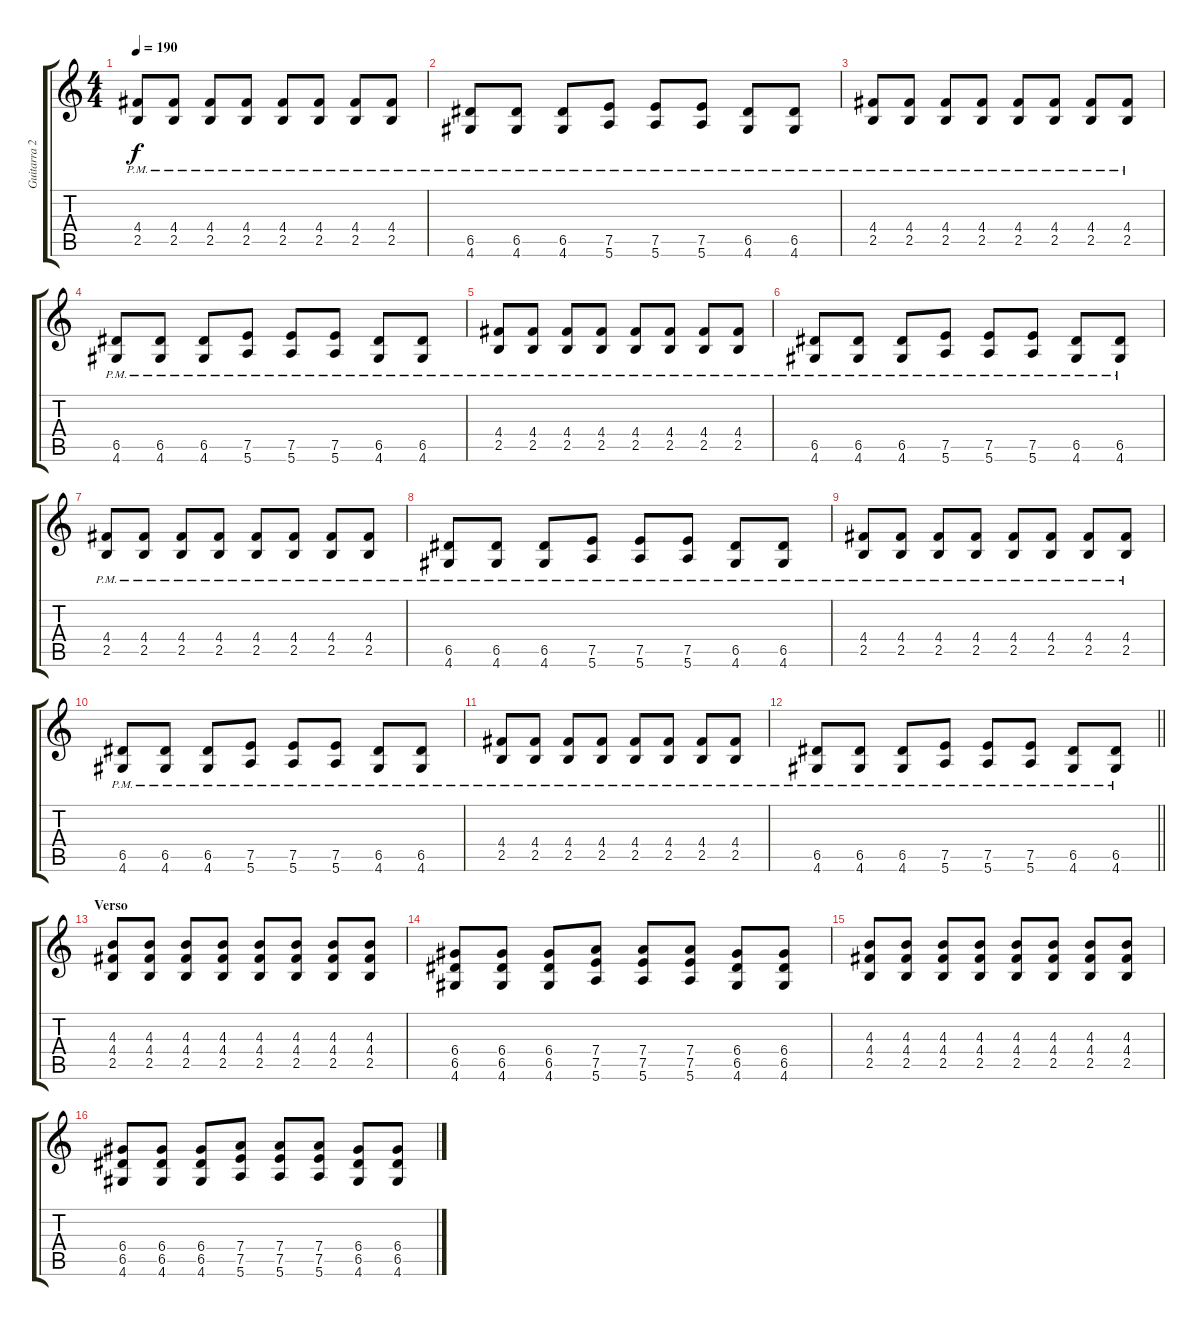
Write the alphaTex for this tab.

\track ("Guitarra 2 - Erik" "Guitarra 2") {instrument overdrivenguitar}
\staff {score tabs}
\tuning (E4 B3 G3 D3 A2 E2) {hide}
\ts (4 4)
\tempo 190
\clef g2
\ks c
(4.4{pm} 2.5{pm}).8{dy f} (4.4{pm} 2.5{pm}).8 (4.4{pm} 2.5{pm}).8 (4.4{pm} 2.5{pm}).8 (4.4{pm} 2.5{pm}).8 (4.4{pm} 2.5{pm}).8 (4.4{pm} 2.5{pm}).8 (4.4{pm} 2.5{pm}).8 |
(6.5{pm} 4.6{pm}).8 (6.5{pm} 4.6{pm}).8 (6.5{pm} 4.6{pm}).8 (7.5{pm} 5.6{pm}).8 (7.5{pm} 5.6{pm}).8 (7.5{pm} 5.6{pm}).8 (6.5{pm} 4.6{pm}).8 (6.5{pm} 4.6{pm}).8 |
(4.4{pm} 2.5{pm}).8 (4.4{pm} 2.5{pm}).8 (4.4{pm} 2.5{pm}).8 (4.4{pm} 2.5{pm}).8 (4.4{pm} 2.5{pm}).8 (4.4{pm} 2.5{pm}).8 (4.4{pm} 2.5{pm}).8 (4.4{pm} 2.5{pm}).8 |
(6.5{pm} 4.6{pm}).8 (6.5{pm} 4.6{pm}).8 (6.5{pm} 4.6{pm}).8 (7.5{pm} 5.6{pm}).8 (7.5{pm} 5.6{pm}).8 (7.5{pm} 5.6{pm}).8 (6.5{pm} 4.6{pm}).8 (6.5{pm} 4.6{pm}).8 |
(4.4{pm} 2.5{pm}).8 (4.4{pm} 2.5{pm}).8 (4.4{pm} 2.5{pm}).8 (4.4{pm} 2.5{pm}).8 (4.4{pm} 2.5{pm}).8 (4.4{pm} 2.5{pm}).8 (4.4{pm} 2.5{pm}).8 (4.4{pm} 2.5{pm}).8 |
(6.5{pm} 4.6{pm}).8 (6.5{pm} 4.6{pm}).8 (6.5{pm} 4.6{pm}).8 (7.5{pm} 5.6{pm}).8 (7.5{pm} 5.6{pm}).8 (7.5{pm} 5.6{pm}).8 (6.5{pm} 4.6{pm}).8 (6.5{pm} 4.6{pm}).8 |
(4.4{pm} 2.5{pm}).8 (4.4{pm} 2.5{pm}).8 (4.4{pm} 2.5{pm}).8 (4.4{pm} 2.5{pm}).8 (4.4{pm} 2.5{pm}).8 (4.4{pm} 2.5{pm}).8 (4.4{pm} 2.5{pm}).8 (4.4{pm} 2.5{pm}).8 |
(6.5{pm} 4.6{pm}).8 (6.5{pm} 4.6{pm}).8 (6.5{pm} 4.6{pm}).8 (7.5{pm} 5.6{pm}).8 (7.5{pm} 5.6{pm}).8 (7.5{pm} 5.6{pm}).8 (6.5{pm} 4.6{pm}).8 (6.5{pm} 4.6{pm}).8 |
(4.4{pm} 2.5{pm}).8 (4.4{pm} 2.5{pm}).8 (4.4{pm} 2.5{pm}).8 (4.4{pm} 2.5{pm}).8 (4.4{pm} 2.5{pm}).8 (4.4{pm} 2.5{pm}).8 (4.4{pm} 2.5{pm}).8 (4.4{pm} 2.5{pm}).8 |
(6.5{pm} 4.6{pm}).8 (6.5{pm} 4.6{pm}).8 (6.5{pm} 4.6{pm}).8 (7.5{pm} 5.6{pm}).8 (7.5{pm} 5.6{pm}).8 (7.5{pm} 5.6{pm}).8 (6.5{pm} 4.6{pm}).8 (6.5{pm} 4.6{pm}).8 |
(4.4{pm} 2.5{pm}).8 (4.4{pm} 2.5{pm}).8 (4.4{pm} 2.5{pm}).8 (4.4{pm} 2.5{pm}).8 (4.4{pm} 2.5{pm}).8 (4.4{pm} 2.5{pm}).8 (4.4{pm} 2.5{pm}).8 (4.4{pm} 2.5{pm}).8 |
\barLineRight lightlight
(6.5{pm} 4.6{pm}).8 (6.5{pm} 4.6{pm}).8 (6.5{pm} 4.6{pm}).8 (7.5{pm} 5.6{pm}).8 (7.5{pm} 5.6{pm}).8 (7.5{pm} 5.6{pm}).8 (6.5{pm} 4.6{pm}).8 (6.5{pm} 4.6{pm}).8 |
\section ("" "Verso ")
(4.3 4.4 2.5).8 (4.3 4.4 2.5).8 (4.3 4.4 2.5).8 (4.3 4.4 2.5).8 (4.3 4.4 2.5).8 (4.3 4.4 2.5).8 (4.3 4.4 2.5).8 (4.3 4.4 2.5).8 |
(6.4 6.5 4.6).8 (6.4 6.5 4.6).8 (6.4 6.5 4.6).8 (7.4 7.5 5.6).8 (7.4 7.5 5.6).8 (7.4 7.5 5.6).8 (6.4 6.5 4.6).8 (6.4 6.5 4.6).8 |
(4.3 4.4 2.5).8 (4.3 4.4 2.5).8 (4.3 4.4 2.5).8 (4.3 4.4 2.5).8 (4.3 4.4 2.5).8 (4.3 4.4 2.5).8 (4.3 4.4 2.5).8 (4.3 4.4 2.5).8 |
(6.4 6.5 4.6).8 (6.4 6.5 4.6).8 (6.4 6.5 4.6).8 (7.4 7.5 5.6).8 (7.4 7.5 5.6).8 (7.4 7.5 5.6).8 (6.4 6.5 4.6).8 (6.4 6.5 4.6).8
